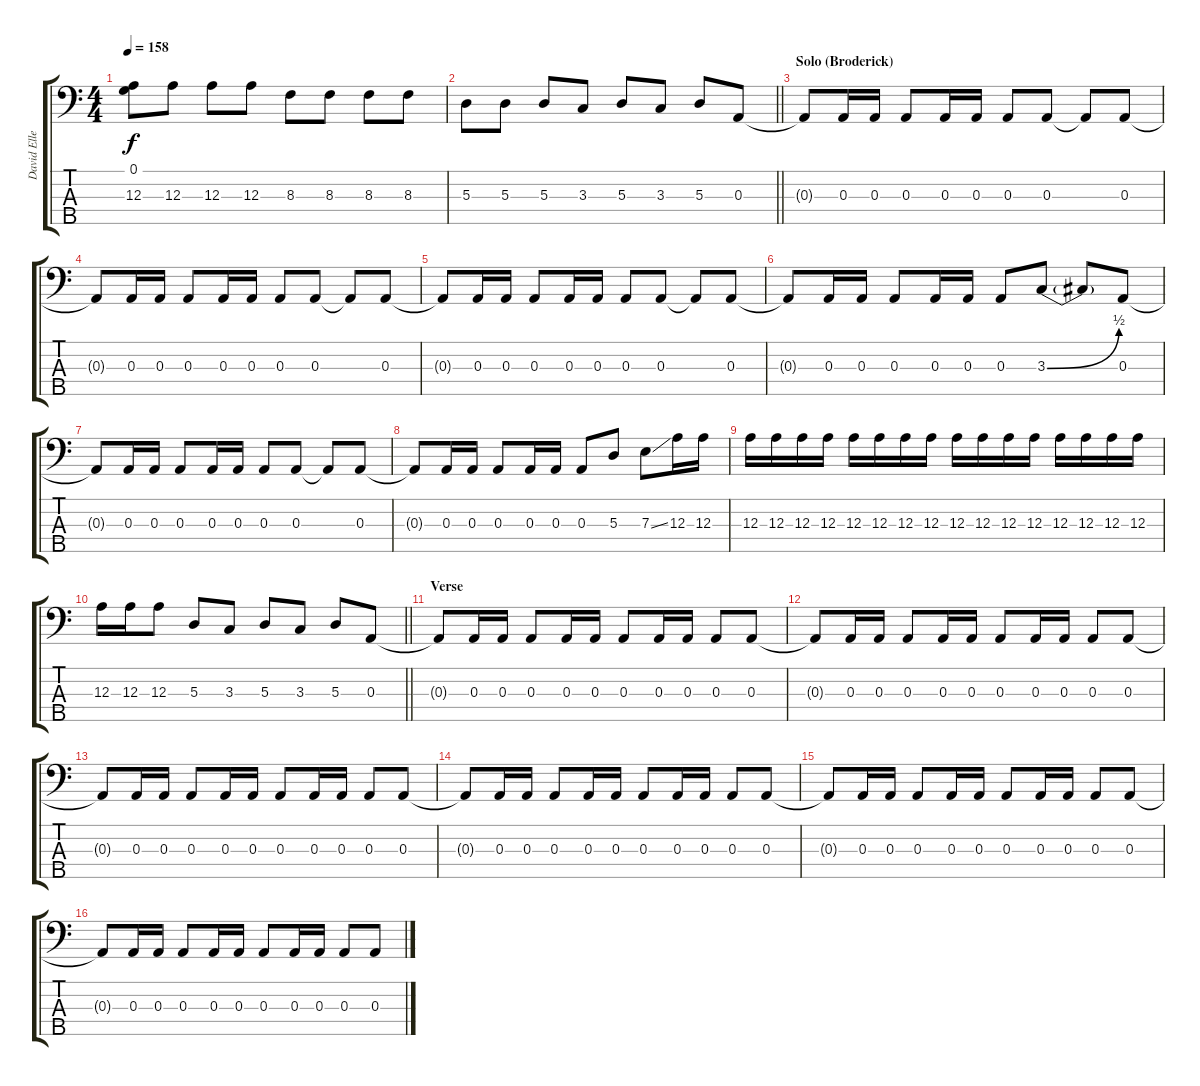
\track ("David Ellefson" "David Elle") {instrument electricbasspick}
\staff {score tabs}
\tuning (G2 D2 A1 E1 B0) {hide}
\ts (4 4)
\tempo 158
\clef f4
\ks c
(0.1 12.3{t}).8{dy f} 12.3.8 12.3.8 12.3.8 8.3.8 8.3.8 8.3.8 8.3.8 |
\barLineRight lightlight
5.3.8 5.3.8 5.3.8 3.3.8 5.3.8 3.3.8 5.3.8 0.3.8 |
\section ("" "Solo (Broderick)")
0.3{t}.8 0.3.16 0.3.16 0.3.8 0.3.16 0.3.16 0.3.8 0.3.8 0.3{t}.8 0.3.8 |
0.3{t}.8 0.3.16 0.3.16 0.3.8 0.3.16 0.3.16 0.3.8 0.3.8 0.3{t}.8 0.3.8 |
0.3{t}.8 0.3.16 0.3.16 0.3.8 0.3.16 0.3.16 0.3.8 0.3.8 0.3{t}.8 0.3.8 |
0.3{t}.8 0.3.16 0.3.16 0.3.8 0.3.16 0.3.16 0.3.8 3.3{be (bend 0 0 60 2)}.8 3.3{t}.8 0.3.8 |
0.3{t}.8 0.3.16 0.3.16 0.3.8 0.3.16 0.3.16 0.3.8 0.3.8 0.3{t}.8 0.3.8 |
0.3{t}.8 0.3.16 0.3.16 0.3.8 0.3.16 0.3.16 0.3.8 5.3.8 7.3{ss}.8 12.3.16 12.3.16 |
12.3.16 12.3.16 12.3.16 12.3.16 12.3.16 12.3.16 12.3.16 12.3.16 12.3.16 12.3.16 12.3.16 12.3.16 12.3.16 12.3.16 12.3.16 12.3.16 |
\barLineRight lightlight
12.3.16 12.3.16 12.3.8 5.3.8 3.3.8 5.3.8 3.3.8 5.3.8 0.3.8 |
\section ("" "Verse ")
0.3{t}.8 0.3.16 0.3.16 0.3.8 0.3.16 0.3.16 0.3.8 0.3.16 0.3.16 0.3.8 0.3.8 |
0.3{t}.8 0.3.16 0.3.16 0.3.8 0.3.16 0.3.16 0.3.8 0.3.16 0.3.16 0.3.8 0.3.8 |
0.3{t}.8 0.3.16 0.3.16 0.3.8 0.3.16 0.3.16 0.3.8 0.3.16 0.3.16 0.3.8 0.3.8 |
0.3{t}.8 0.3.16 0.3.16 0.3.8 0.3.16 0.3.16 0.3.8 0.3.16 0.3.16 0.3.8 0.3.8 |
0.3{t}.8 0.3.16 0.3.16 0.3.8 0.3.16 0.3.16 0.3.8 0.3.16 0.3.16 0.3.8 0.3.8 |
0.3{t}.8 0.3.16 0.3.16 0.3.8 0.3.16 0.3.16 0.3.8 0.3.16 0.3.16 0.3.8 0.3.8
